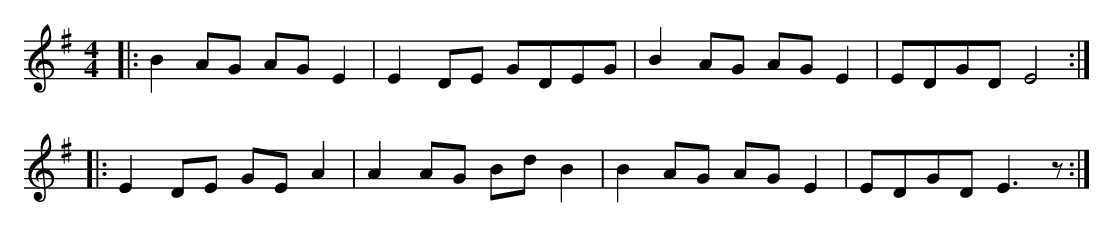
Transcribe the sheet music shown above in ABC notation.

X:1
M:4/4
K:Emin
|:B2 AG AG E2|E2 DE GDEG|B2 AG AG E2|EDGD E4:|
|:E2 DE GE A2|A2 AG Bd B2|B2 AG AG E2|EDGD E3z:|
